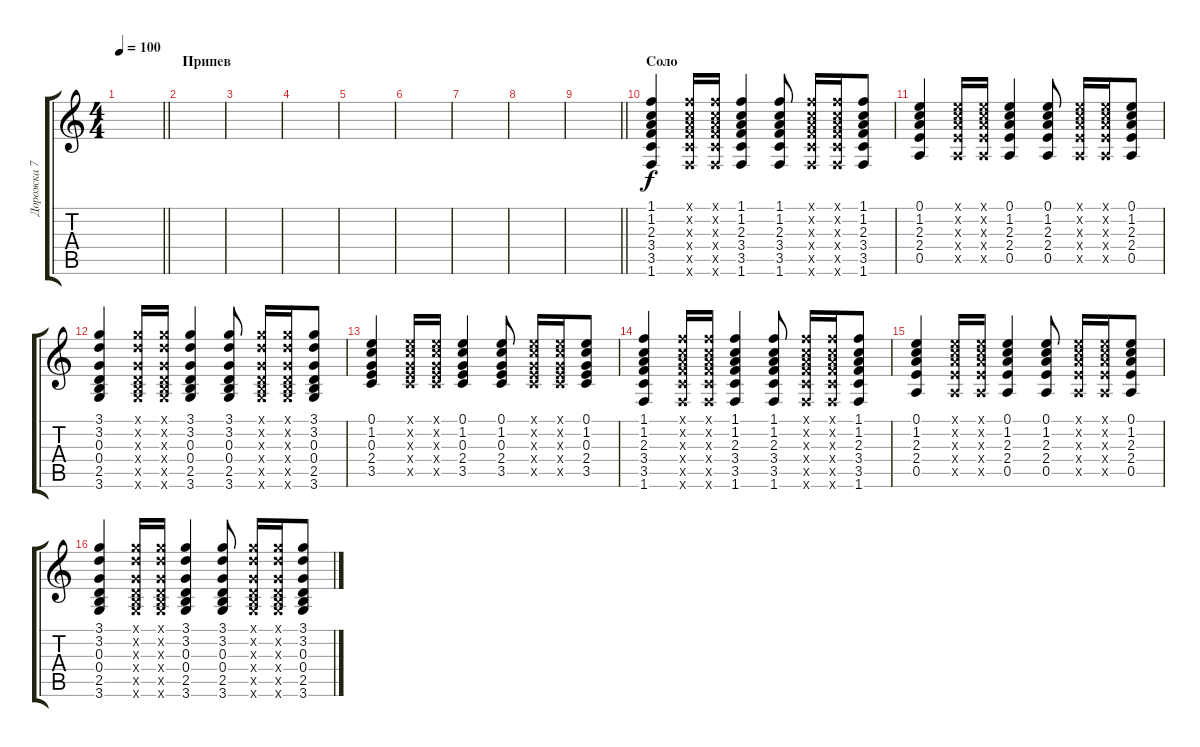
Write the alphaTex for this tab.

\track ("Дорожка 7" "Дорожка 7") {instrument acousticguitarsteel}
\staff {score tabs}
\tuning (E4 B3 G3 D3 A2 E2) {hide}
\ts (4 4)
\tempo 100
\clef g2
\barLineRight lightlight
\ks c
|
\section ("" "Припев")
|
|
|
|
|
|
|
\barLineRight lightlight
|
\section ("" "Соло")
(1.1 1.2 2.3 3.4 3.5 1.6).4 (1.1{x} 1.2{x} 2.3{x} 3.4{x} 3.5{x} 1.6{x}).16 (1.1{x} 1.2{x} 2.3{x} 3.4{x} 3.5{x} 1.6{x}).16 (1.1 1.2 2.3 3.4 3.5 1.6).4 (1.1 1.2 2.3 3.4 3.5 1.6).8 (1.1{x} 1.2{x} 2.3{x} 3.4{x} 3.5{x} 1.6{x}).16 (1.1{x} 1.2{x} 2.3{x} 3.4{x} 3.5{x} 1.6{x}).16 (1.1 1.2 2.3 3.4 3.5 1.6).8 |
(0.1 1.2 2.3 2.4 0.5).4 (0.1{x} 1.2{x} 2.3{x} 2.4{x} 0.5{x}).16 (0.1{x} 1.2{x} 2.3{x} 2.4{x} 0.5{x}).16 (0.1 1.2 2.3 2.4 0.5).4 (0.1 1.2 2.3 2.4 0.5).8 (0.1{x} 1.2{x} 2.3{x} 2.4{x} 0.5{x}).16 (0.1{x} 1.2{x} 2.3{x} 2.4{x} 0.5{x}).16 (0.1 1.2 2.3 2.4 0.5).8 |
(3.1 3.2 0.3 0.4 2.5 3.6).4 (3.1{x} 3.2{x} 0.3{x} 0.4{x} 2.5{x} 3.6{x}).16 (3.1{x} 3.2{x} 0.3{x} 0.4{x} 2.5{x} 3.6{x}).16 (3.1 3.2 0.3 0.4 2.5 3.6).4 (3.1 3.2 0.3 0.4 2.5 3.6).8 (3.1{x} 3.2{x} 0.3{x} 0.4{x} 2.5{x} 3.6{x}).16 (3.1{x} 3.2{x} 0.3{x} 0.4{x} 2.5{x} 3.6{x}).16 (3.1 3.2 0.3 0.4 2.5 3.6).8 |
(0.1 1.2 0.3 2.4 3.5).4 (0.1{x} 1.2{x} 0.3{x} 2.4{x} 3.5{x}).16 (0.1{x} 1.2{x} 0.3{x} 2.4{x} 3.5{x}).16 (0.1 1.2 0.3 2.4 3.5).4 (0.1 1.2 0.3 2.4 3.5).8 (0.1{x} 1.2{x} 0.3{x} 2.4{x} 3.5{x}).16 (0.1{x} 1.2{x} 0.3{x} 2.4{x} 3.5{x}).16 (0.1 1.2 0.3 2.4 3.5).8 |
(1.1 1.2 2.3 3.4 3.5 1.6).4 (1.1{x} 1.2{x} 2.3{x} 3.4{x} 3.5{x} 1.6{x}).16 (1.1{x} 1.2{x} 2.3{x} 3.4{x} 3.5{x} 1.6{x}).16 (1.1 1.2 2.3 3.4 3.5 1.6).4 (1.1 1.2 2.3 3.4 3.5 1.6).8 (1.1{x} 1.2{x} 2.3{x} 3.4{x} 3.5{x} 1.6{x}).16 (1.1{x} 1.2{x} 2.3{x} 3.4{x} 3.5{x} 1.6{x}).16 (1.1 1.2 2.3 3.4 3.5 1.6).8 |
(0.1 1.2 2.3 2.4 0.5).4 (0.1{x} 1.2{x} 2.3{x} 2.4{x} 0.5{x}).16 (0.1{x} 1.2{x} 2.3{x} 2.4{x} 0.5{x}).16 (0.1 1.2 2.3 2.4 0.5).4 (0.1 1.2 2.3 2.4 0.5).8 (0.1{x} 1.2{x} 2.3{x} 2.4{x} 0.5{x}).16 (0.1{x} 1.2{x} 2.3{x} 2.4{x} 0.5{x}).16 (0.1 1.2 2.3 2.4 0.5).8 |
(3.1 3.2 0.3 0.4 2.5 3.6).4 (3.1{x} 3.2{x} 0.3{x} 0.4{x} 2.5{x} 3.6{x}).16 (3.1{x} 3.2{x} 0.3{x} 0.4{x} 2.5{x} 3.6{x}).16 (3.1 3.2 0.3 0.4 2.5 3.6).4 (3.1 3.2 0.3 0.4 2.5 3.6).8 (3.1{x} 3.2{x} 0.3{x} 0.4{x} 2.5{x} 3.6{x}).16 (3.1{x} 3.2{x} 0.3{x} 0.4{x} 2.5{x} 3.6{x}).16 (3.1 3.2 0.3 0.4 2.5 3.6).8
